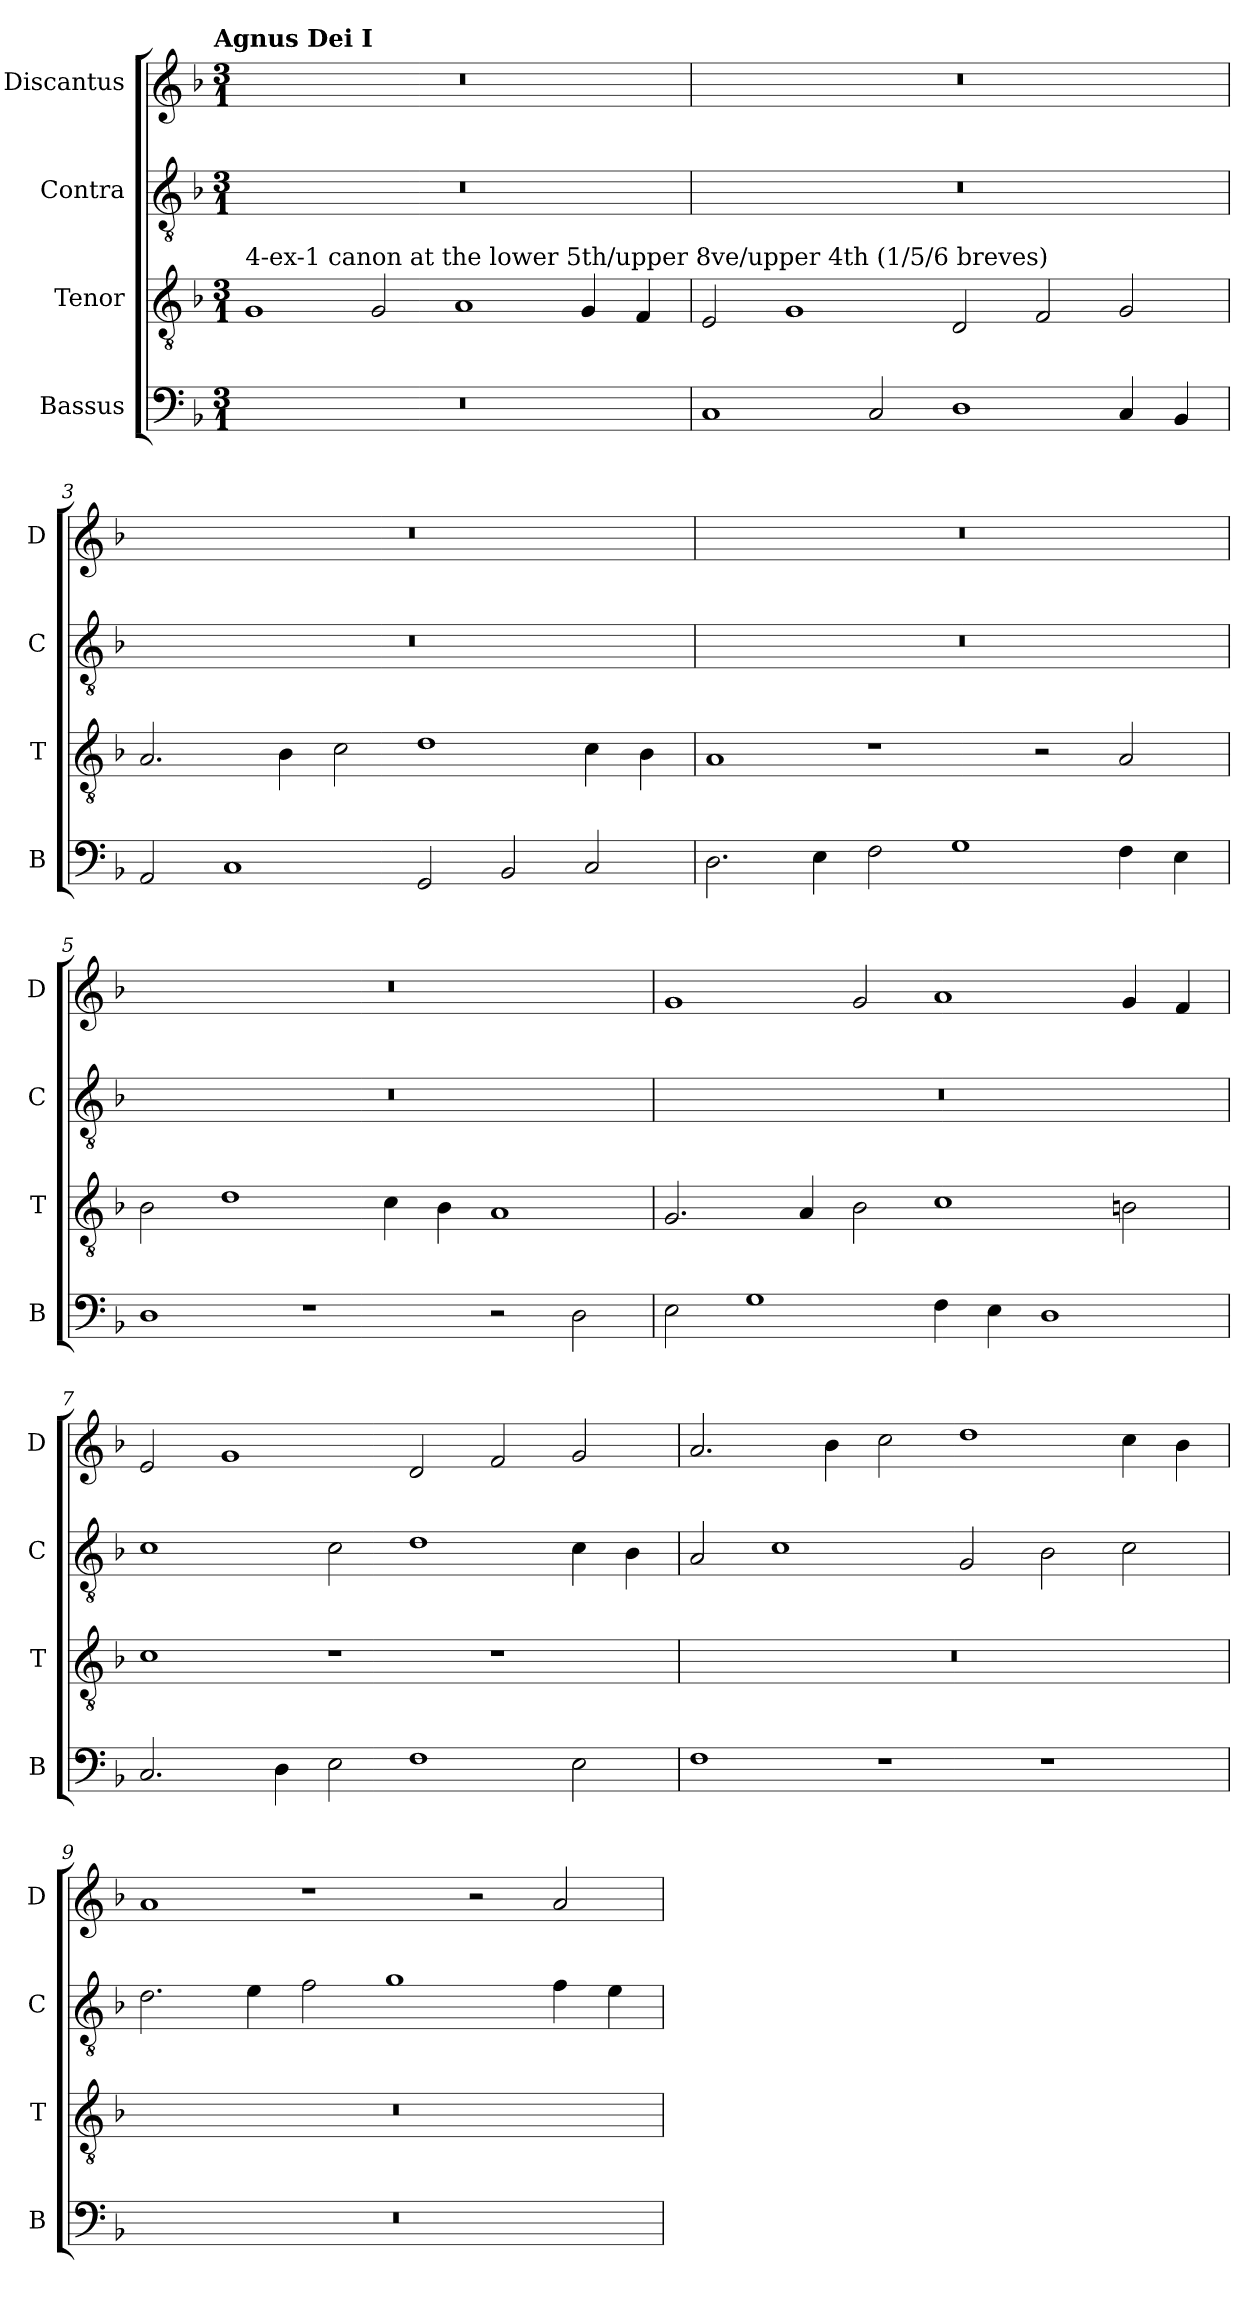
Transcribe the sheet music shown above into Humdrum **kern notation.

**kern	**kern	**kern	**kern
*part4	*part3	*part2	*part1
*staff4	*staff3	*staff2	*staff1
*I"Bassus	*I"Tenor	*I"Contra	*I"Discantus
*I'B	*I'T	*I'C	*I'D
*clefF4	*clefGv2	*clefGv2	*clefG2
*k[b-]	*k[b-]	*k[b-]	*k[b-]
!!LO:TX:omd:t=Agnus Dei I
*M3/1	*M3/1	*M3/1	*M3/1
=1	=1	=1	=1
!	!LO:TX:a:t=4-ex-1 canon at the lower 5th/upper 8ve/upper 4th (1/5/6 breves)	!	!
0.r	1G	0.r	0.r
.	2G/	.	.
.	1A	.	.
.	4G/	.	.
.	4F/	.	.
=2	=2	=2	=2
1C	2E/	0.r	0.r
.	1G	.	.
2C/	.	.	.
1D	2D/	.	.
.	2F/	.	.
4C/	2G/	.	.
4BB-/	.	.	.
=3	=3	=3	=3
2AA/	2.A/	0.r	0.r
1C	.	.	.
.	4B-\	.	.
.	2c\	.	.
2GG/	1d	.	.
2BB-/	.	.	.
2C/	4c\	.	.
.	4B-\	.	.
=4	=4	=4	=4
2.D\	1A	0.r	0.r
4E\	.	.	.
2F\	1r	.	.
1G	.	.	.
.	2r	.	.
4F\	2A/	.	.
4E\	.	.	.
=5	=5	=5	=5
1D	2B-\	0.r	0.r
.	1d	.	.
1r	.	.	.
.	4c\	.	.
.	4B-\	.	.
2r	1A	.	.
2D\	.	.	.
=6	=6	=6	=6
2E\	2.G/	0.r	1g
1G	.	.	.
.	4A/	.	.
.	2B-\	.	2g/
4F\	1c	.	1a
4E\	.	.	.
1D	.	.	.
.	2Bn\	.	4g/
.	.	.	4f/
=7	=7	=7	=7
2.C/	1c	1c	2e/
.	.	.	1g
4D\	.	.	.
2E\	1r	2c\	.
1F	.	1d	2d/
.	1r	.	2f/
2E\	.	4c\	2g/
.	.	4B-\	.
=8	=8	=8	=8
1F	0.r	2A/	2.a/
.	.	1c	.
.	.	.	4b-\
1r	.	.	2cc\
.	.	2G/	1dd
1r	.	2B-\	.
.	.	2c\	4cc\
.	.	.	4b-\
=9	=9	=9	=9
0.r	0.r	2.d\	1a
.	.	4e\	.
.	.	2f\	1r
.	.	1g	.
.	.	.	2r
.	.	4f\	2a/
.	.	4e\	.
=	=	=	=
*-	*-	*-	*-
